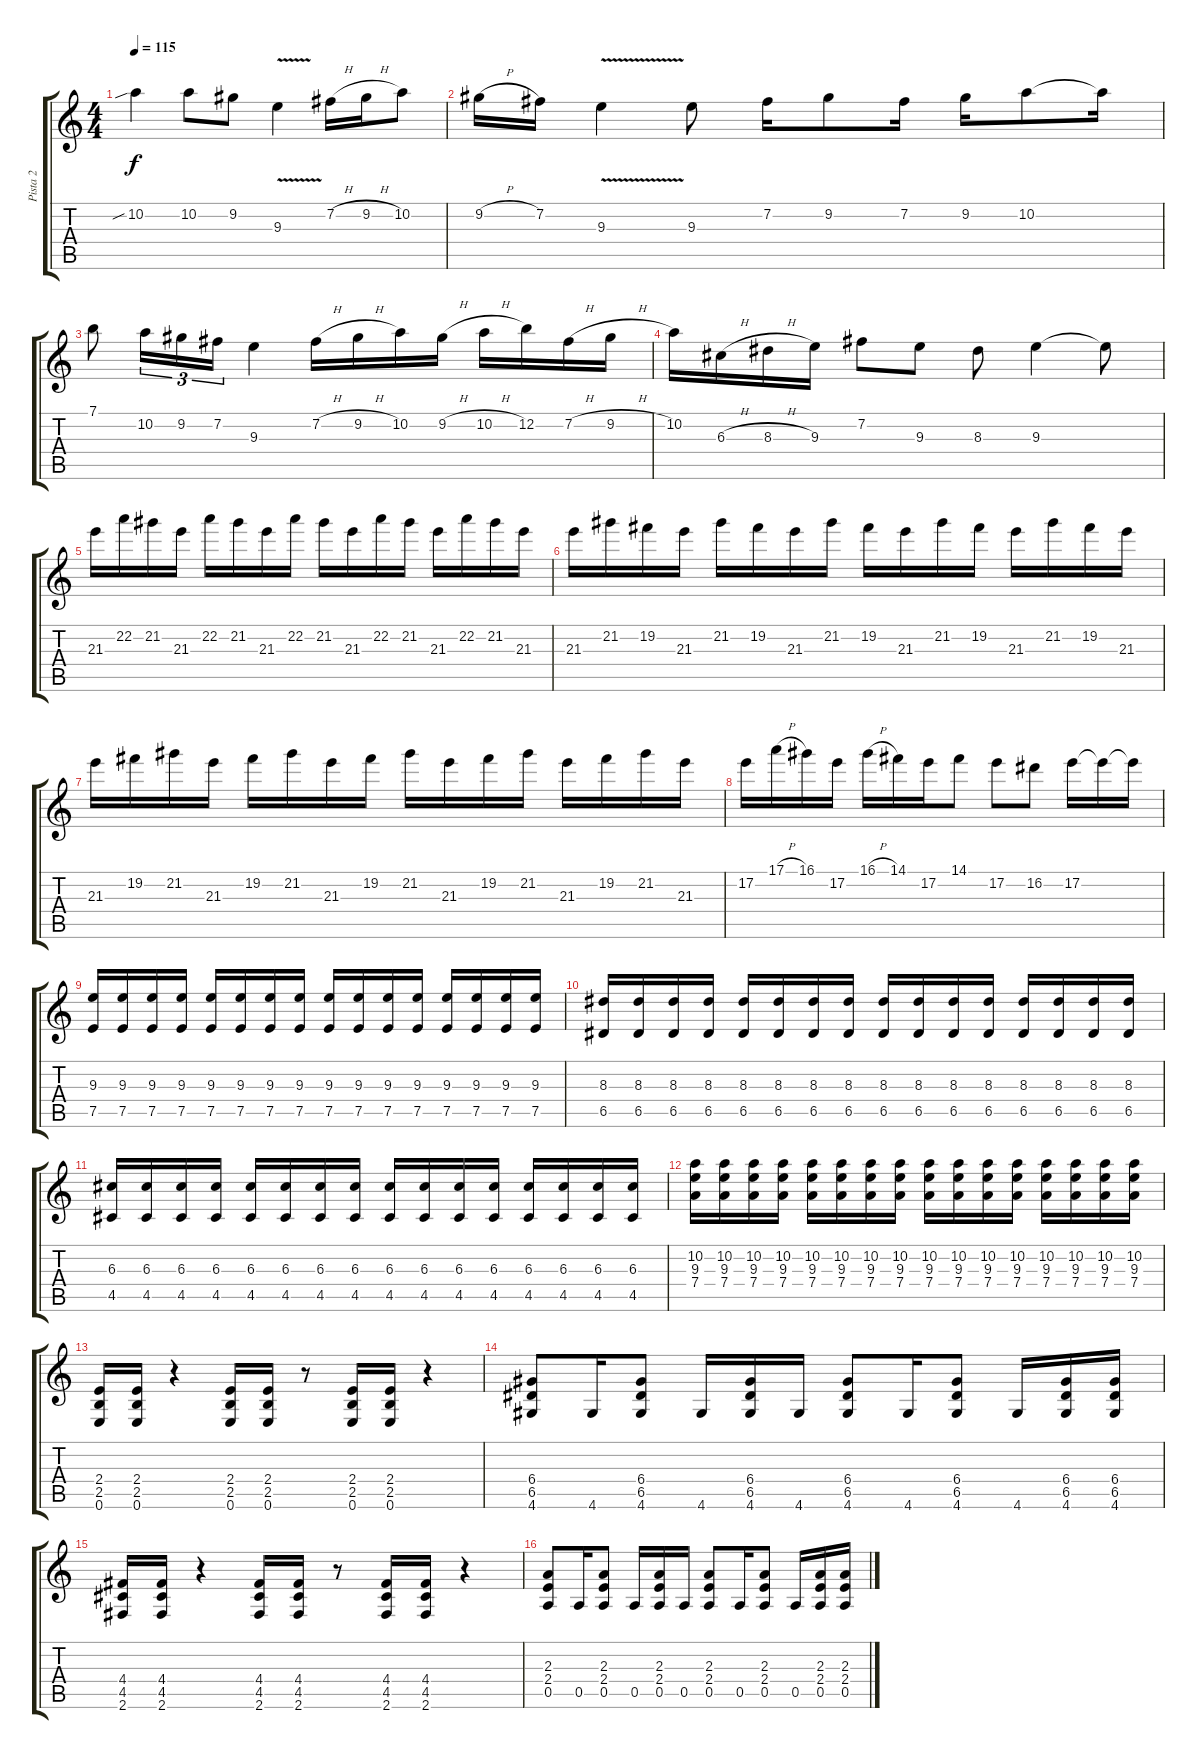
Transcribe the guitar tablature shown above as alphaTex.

\track ("Pista 2" "Pista 2") {instrument distortionguitar}
\staff {score tabs}
\tuning (E4 B3 G3 D3 A2 E2) {hide}
\ts (4 4)
\tempo 115
\clef g2
\ks c
10.2{sib}.4{dy f} 10.2.8 9.2.8 9.3{v}.4 7.2{h}.16 9.2{h}.16 10.2.8 |
9.2{h}.16 7.2.16 9.3{v}.4 9.3.8 7.2.16 9.2.8 7.2.16 9.2.16 10.2.8 10.2{t}.16 |
7.1.8 10.2.16{tu (3 2)} 9.2.16{tu (3 2)} 7.2.16{tu (3 2)} 9.3.4 7.2{h}.16 9.2{h}.16 10.2.16 9.2{h}.16 10.2{h}.16 12.2.16 7.2{h}.16 9.2{h}.16 |
10.2.16 6.3{h}.16 8.3{h}.16 9.3.16 7.2.8 9.3.8 8.3.8 9.3.4 9.3{t}.8 |
21.3.16 22.2.16 21.2.16 21.3.16 22.2.16 21.2.16 21.3.16 22.2.16 21.2.16 21.3.16 22.2.16 21.2.16 21.3.16 22.2.16 21.2.16 21.3.16 |
21.3.16 21.2.16 19.2.16 21.3.16 21.2.16 19.2.16 21.3.16 21.2.16 19.2.16 21.3.16 21.2.16 19.2.16 21.3.16 21.2.16 19.2.16 21.3.16 |
21.3.16 19.2.16 21.2.16 21.3.16 19.2.16 21.2.16 21.3.16 19.2.16 21.2.16 21.3.16 19.2.16 21.2.16 21.3.16 19.2.16 21.2.16 21.3.16 |
17.2.16 17.1{h}.16 16.1.16 17.2.16 16.1{h}.16 14.1.16 17.2.16 14.1.8 17.2.8 16.2.8 17.2.16 17.2{t}.16 17.2{t}.16 |
(9.3 7.5).16 (9.3 7.5).16 (9.3 7.5).16 (9.3 7.5).16 (9.3 7.5).16 (9.3 7.5).16 (9.3 7.5).16 (9.3 7.5).16 (9.3 7.5).16 (9.3 7.5).16 (9.3 7.5).16 (9.3 7.5).16 (9.3 7.5).16 (9.3 7.5).16 (9.3 7.5).16 (9.3 7.5).16 |
(8.3 6.5).16 (8.3 6.5).16 (8.3 6.5).16 (8.3 6.5).16 (8.3 6.5).16 (8.3 6.5).16 (8.3 6.5).16 (8.3 6.5).16 (8.3 6.5).16 (8.3 6.5).16 (8.3 6.5).16 (8.3 6.5).16 (8.3 6.5).16 (8.3 6.5).16 (8.3 6.5).16 (8.3 6.5).16 |
(6.3 4.5).16 (6.3 4.5).16 (6.3 4.5).16 (6.3 4.5).16 (6.3 4.5).16 (6.3 4.5).16 (6.3 4.5).16 (6.3 4.5).16 (6.3 4.5).16 (6.3 4.5).16 (6.3 4.5).16 (6.3 4.5).16 (6.3 4.5).16 (6.3 4.5).16 (6.3 4.5).16 (6.3 4.5).16 |
(10.2 9.3 7.4).16 (10.2 9.3 7.4).16 (10.2 9.3 7.4).16 (10.2 9.3 7.4).16 (10.2 9.3 7.4).16 (10.2 9.3 7.4).16 (10.2 9.3 7.4).16 (10.2 9.3 7.4).16 (10.2 9.3 7.4).16 (10.2 9.3 7.4).16 (10.2 9.3 7.4).16 (10.2 9.3 7.4).16 (10.2 9.3 7.4).16 (10.2 9.3 7.4).16 (10.2 9.3 7.4).16 (10.2 9.3 7.4).16 |
(2.4 2.5 0.6).16 (2.4 2.5 0.6).16 r.4 (2.4 2.5 0.6).16 (2.4 2.5 0.6).16 r.8 (2.4 2.5 0.6).16 (2.4 2.5 0.6).16 r.4 |
(6.4 6.5 4.6).8 4.6.16 (6.4 6.5 4.6).8 4.6.16 (6.4 6.5 4.6).16 4.6.16 (6.4 6.5 4.6).8 4.6.16 (6.4 6.5 4.6).8 4.6.16 (6.4 6.5 4.6).16 (6.4 6.5 4.6).16 |
(4.4 4.5 2.6).16 (4.4 4.5 2.6).16 r.4 (4.4 4.5 2.6).16 (4.4 4.5 2.6).16 r.8 (4.4 4.5 2.6).16 (4.4 4.5 2.6).16 r.4 |
(2.3 2.4 0.5).8 0.5.16 (2.3 2.4 0.5).8 0.5.16 (2.3 2.4 0.5).16 0.5.16 (2.3 2.4 0.5).8 0.5.16 (2.3 2.4 0.5).8 0.5.16 (2.3 2.4 0.5).16 (2.3 2.4 0.5).16
